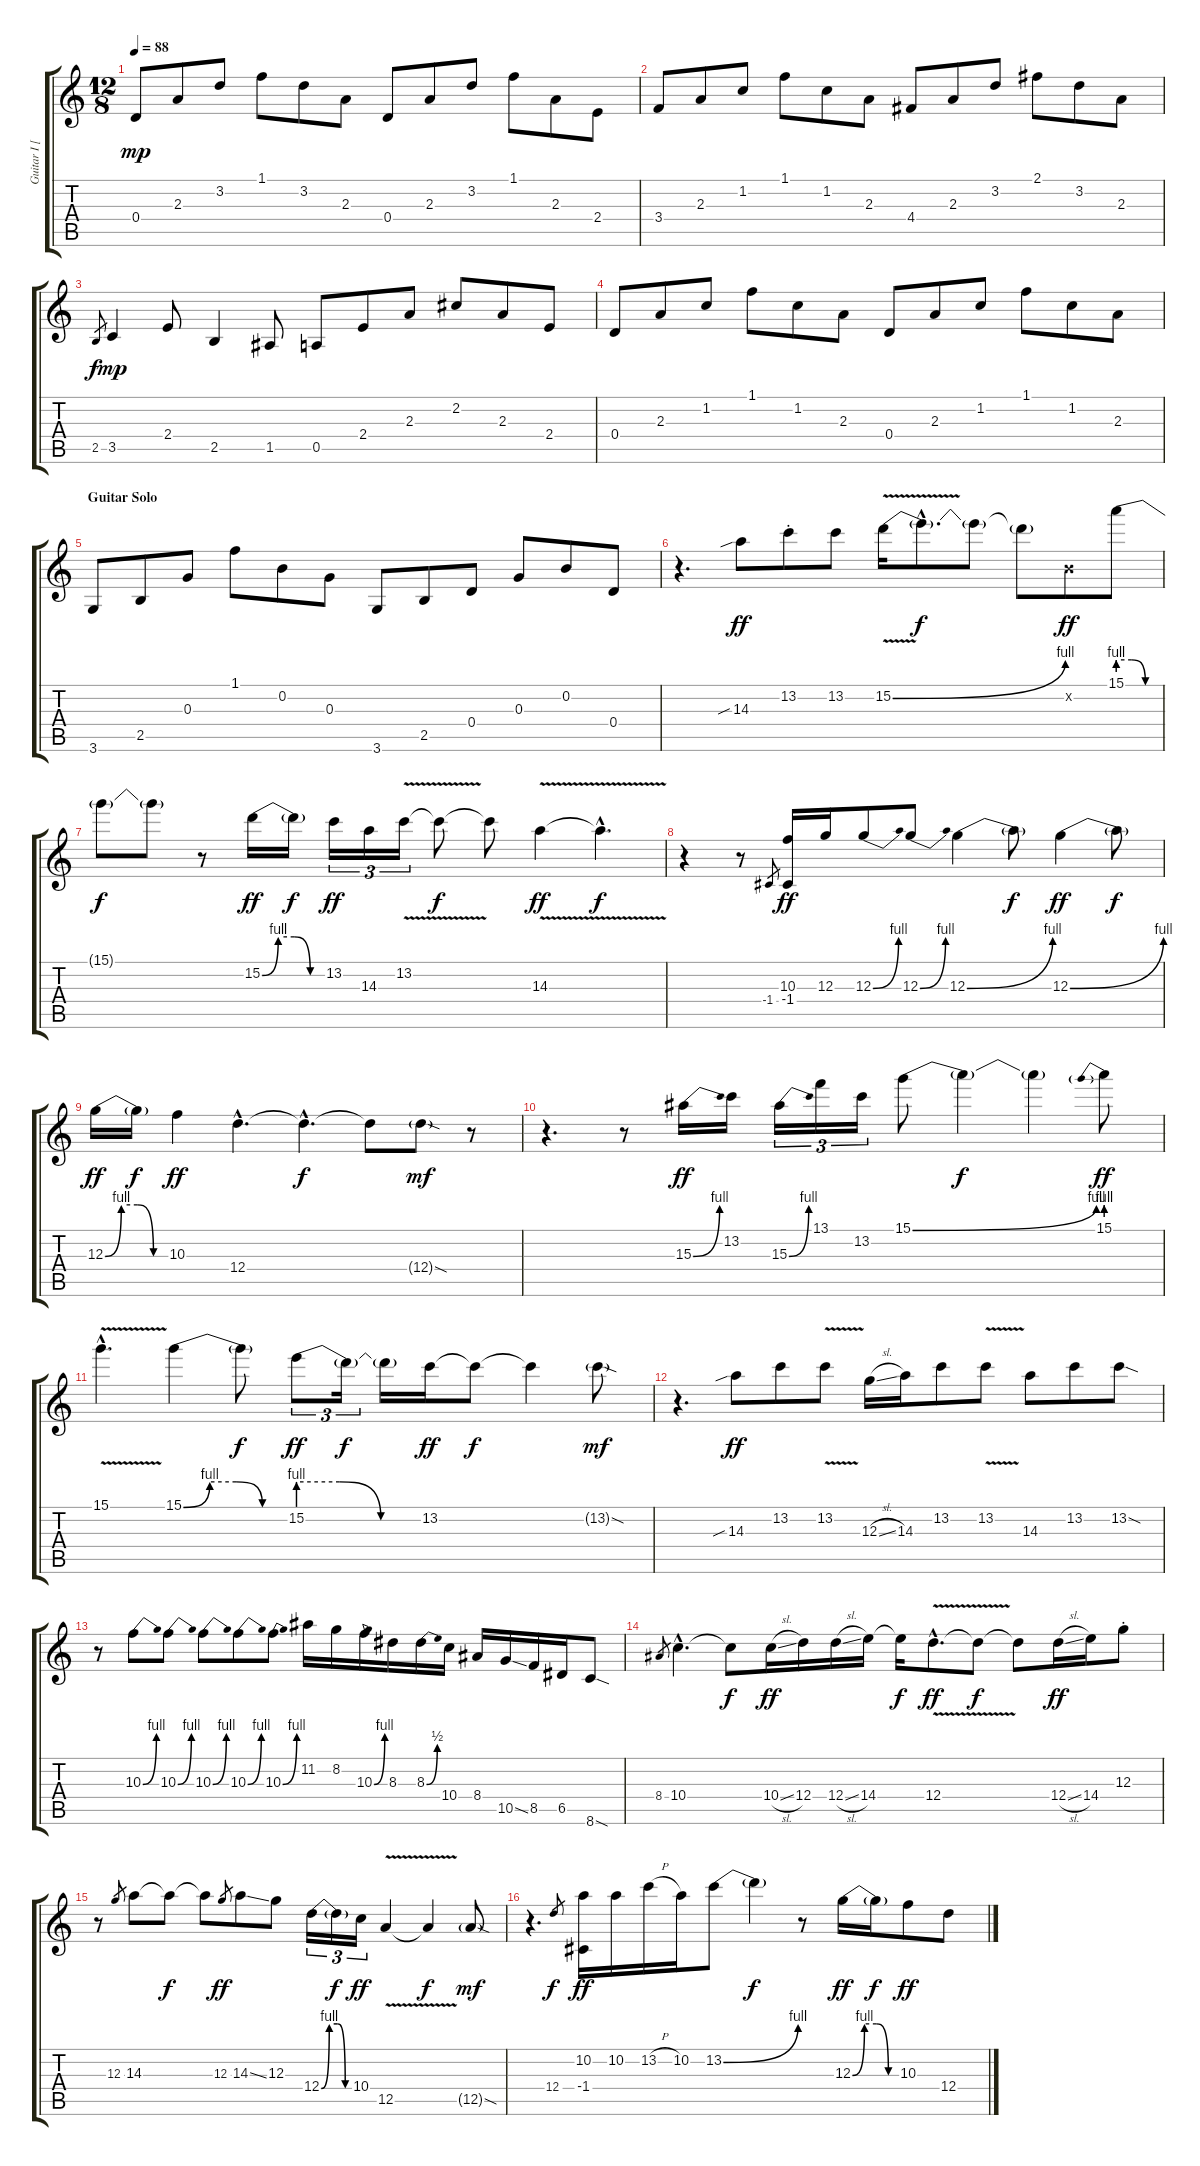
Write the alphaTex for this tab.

\track ("Guitar I [Standard]" "Guitar I [") {instrument distortionguitar}
\staff {score tabs}
\tuning (E4 B3 G3 D3 A2 E2) {hide}
\ts (12 8)
\tempo 88
\clef g2
\ks c
0.4.8{dy mp} 2.3.8 3.2.8 1.1.8 3.2.8 2.3.8 0.4.8 2.3.8 3.2.8 1.1.8 2.3.8 2.4.8 |
3.4.8 2.3.8 1.2.8 1.1.8 1.2.8 2.3.8 4.4.8 2.3.8 3.2.8 2.1.8 3.2.8 2.3.8 |
2.5.8{gr dy f} 3.5.4{dy mp} 2.4.8 2.5.4 1.5.8 0.5.8 2.4.8 2.3.8 2.2.8 2.3.8 2.4.8 |
0.4.8 2.3.8 1.2.8 1.1.8 1.2.8 2.3.8 0.4.8 2.3.8 1.2.8 1.1.8 1.2.8 2.3.8 |
\section ("" "Guitar Solo")
3.6.8 2.5.8 0.3.8 1.1.8 0.2.8 0.3.8 3.6.8 2.5.8 0.4.8 0.3.8 0.2.8 0.4.8 |
r.4{d} 14.3{sib}.8{dy ff} 13.2{st}.8 13.2.8 15.2{be (bend 0 0 60 4) v}.16 15.2{hac t}.8{d dy f} 15.2{t}.8 15.2{t}.8 0.2{x}.8{dy ff} 15.1{be (custom 0 4 20 4 40 0 60 0)}.8 |
15.1{t}.8{dy f} 15.1{t}.8 r.8 15.2{be (custom 0 0 15 4 30 4 45 0 60 0)}.16{dy ff} 15.2{t}.16{dy f} 13.2.16{tu (3 2) dy ff} 14.3.16{tu (3 2)} 13.2{v}.16{tu (3 2)} 13.2{t}.8{dy f} 13.2{t}.8 14.3{v}.4{dy ff} 14.3{hac t}.4{d dy f} |
r.4 r.8 -1.4.8{gr} (10.3 -1.4).16{dy ff} 12.3.16 12.3{be (bend 0 0 60 4)}.8 12.3{be (bend 0 0 60 4)}.8 12.3{be (bend 0 0 60 4)}.4 12.3{t}.8{dy f} 12.3{be (bend 0 0 60 4)}.4{dy ff} 12.3{t}.8{dy f} |
12.3{be (custom 0 0 15 4 30 4 45 0 60 0)}.16{dy ff} 12.3{t}.16{dy f} 10.3.4{dy ff} 12.4{hac}.4{d} 12.4{hac t}.4{d dy f} 12.4{t}.8 12.4{sod g}.8{dy mf} r.8 |
r.4{d} r.8 15.3{be (bend 0 0 60 4)}.16{dy ff} 13.2.16 15.3{be (bend 0 0 60 4)}.16{tu (3 2)} 13.1.16{tu (3 2)} 13.2.16{tu (3 2)} 15.1{be (bend 0 0 60 4)}.8 15.1{t}.4{dy f} 15.1{t}.4 15.1{be (prebend 0 4 60 4)}.8{dy ff} |
15.1{v hac}.4{d} 15.1{be (custom 0 0 15 4 30 4 45 0 60 0)}.4 15.1{t}.8{dy f} 15.2{be (custom 0 4 20 4 40 0 60 0)}.8{tu (3 2) dy ff} 15.2{t}.16{tu (3 2) dy f} 15.2{t}.16 13.2.16{dy ff} 13.2{t}.8{dy f} 13.2{t}.4 13.2{sod g}.8{dy mf} |
r.4{d} 14.3{sib}.8{dy ff} 13.2.8 13.2{v}.8 12.3{sl}.16 14.3.16 13.2.8 13.2{v}.8 14.3.8 13.2.8 13.2{sod}.8 |
r.8 10.3{be (bend 0 0 60 4)}.8 10.3{be (bend 0 0 60 4)}.8 10.3{be (bend 0 0 60 4)}.8 10.3{be (bend 0 0 60 4)}.8 10.3{be (bend 0 0 60 4)}.8 11.2.16 8.2.16 10.3{be (bend 0 0 60 4)}.16 8.3.16 8.3{be (bend 0 0 60 2)}.16 10.4.16 8.4.16 10.5{ss}.16 8.5.16 6.5.16 8.6{sod}.8 |
8.4.8{gr} 10.4{hac}.4{d} 10.4{t}.8{dy f} 10.4{sl}.16{dy ff} 12.4.16 12.4{sl}.16 14.4.16 14.4{t}.16{dy f} 12.4{v hac}.8{d dy ff} 12.4{t}.8{dy f} 12.4{t}.8 12.4{sl}.16{dy ff} 14.4.16 12.3{st}.8 |
r.8 12.3.8{gr} 14.3.8 14.3{t}.8{dy f} 14.3{t}.8 12.3.8{gr dy ff} 14.3{ss}.8 12.3.8 12.4{be (custom 0 0 15 4 30 4 45 0 60 0)}.16{tu (3 2)} 12.4{t}.16{tu (3 2) dy f} 10.4.16{tu (3 2) dy ff} 12.5{v}.4 12.5{t}.4{dy f} 12.5{sod g}.8{dy mf} |
r.4{d} 12.4.8{gr dy f} (10.2 -1.4).16{dy ff} 10.2.16 13.2{h}.16 10.2.16 13.2{be (bend 0 0 60 4)}.8 13.2{t}.4{dy f} r.8 12.3{be (custom 0 0 15 4 30 4 45 0 60 0)}.16{dy ff} 12.3{t}.16{dy f} 10.3.8{dy ff} 12.4.8
